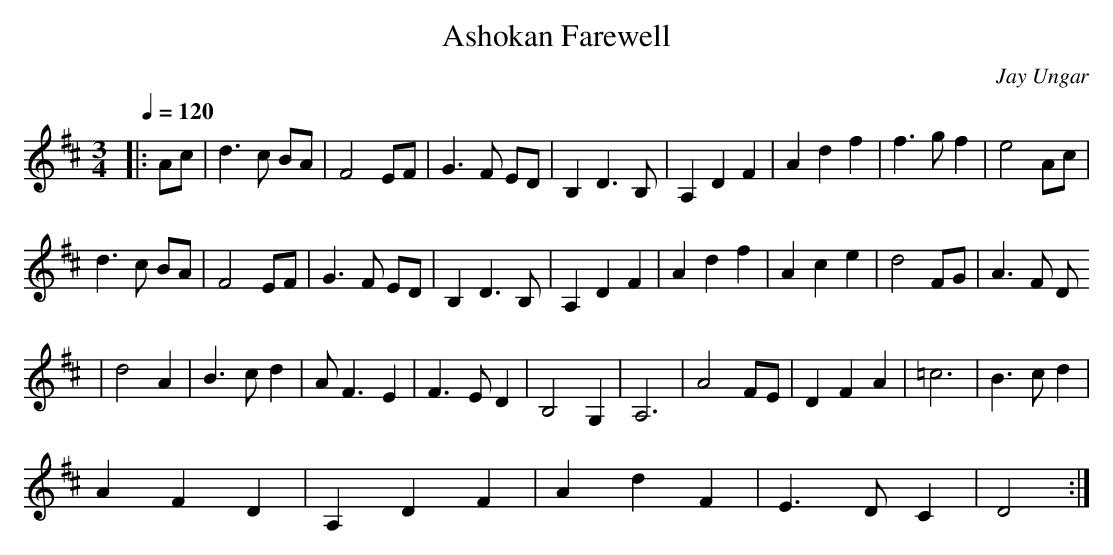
X:1
T:Ashokan Farewell
M:3/4
L:1/8
Q:1/4=120
C:Jay Ungar
K:D
V:1
|:Ac|d3 c BA|F4 EF|G3 F ED|B,2 D3 B,|A,2 D2 F2|A2 d2 f2|f3 g f2|e4 Ac|
d3 c BA|F4 EF|G3 F ED|B,2 D3 B,|A,2 D2 F2|A2 d2 f2|A2 c2 e2|d4 FG|A3 F D
2|
d4 A2|B3 c d2|A F3 E2|F3 E D2|B,4 G,2|A,6|A4 FE|D2 F2 A2|=c6|B3 c d2|
A2 F2 D2|A,2 D2 F2|A2 d2 F2|E3 D C2|D4:|
